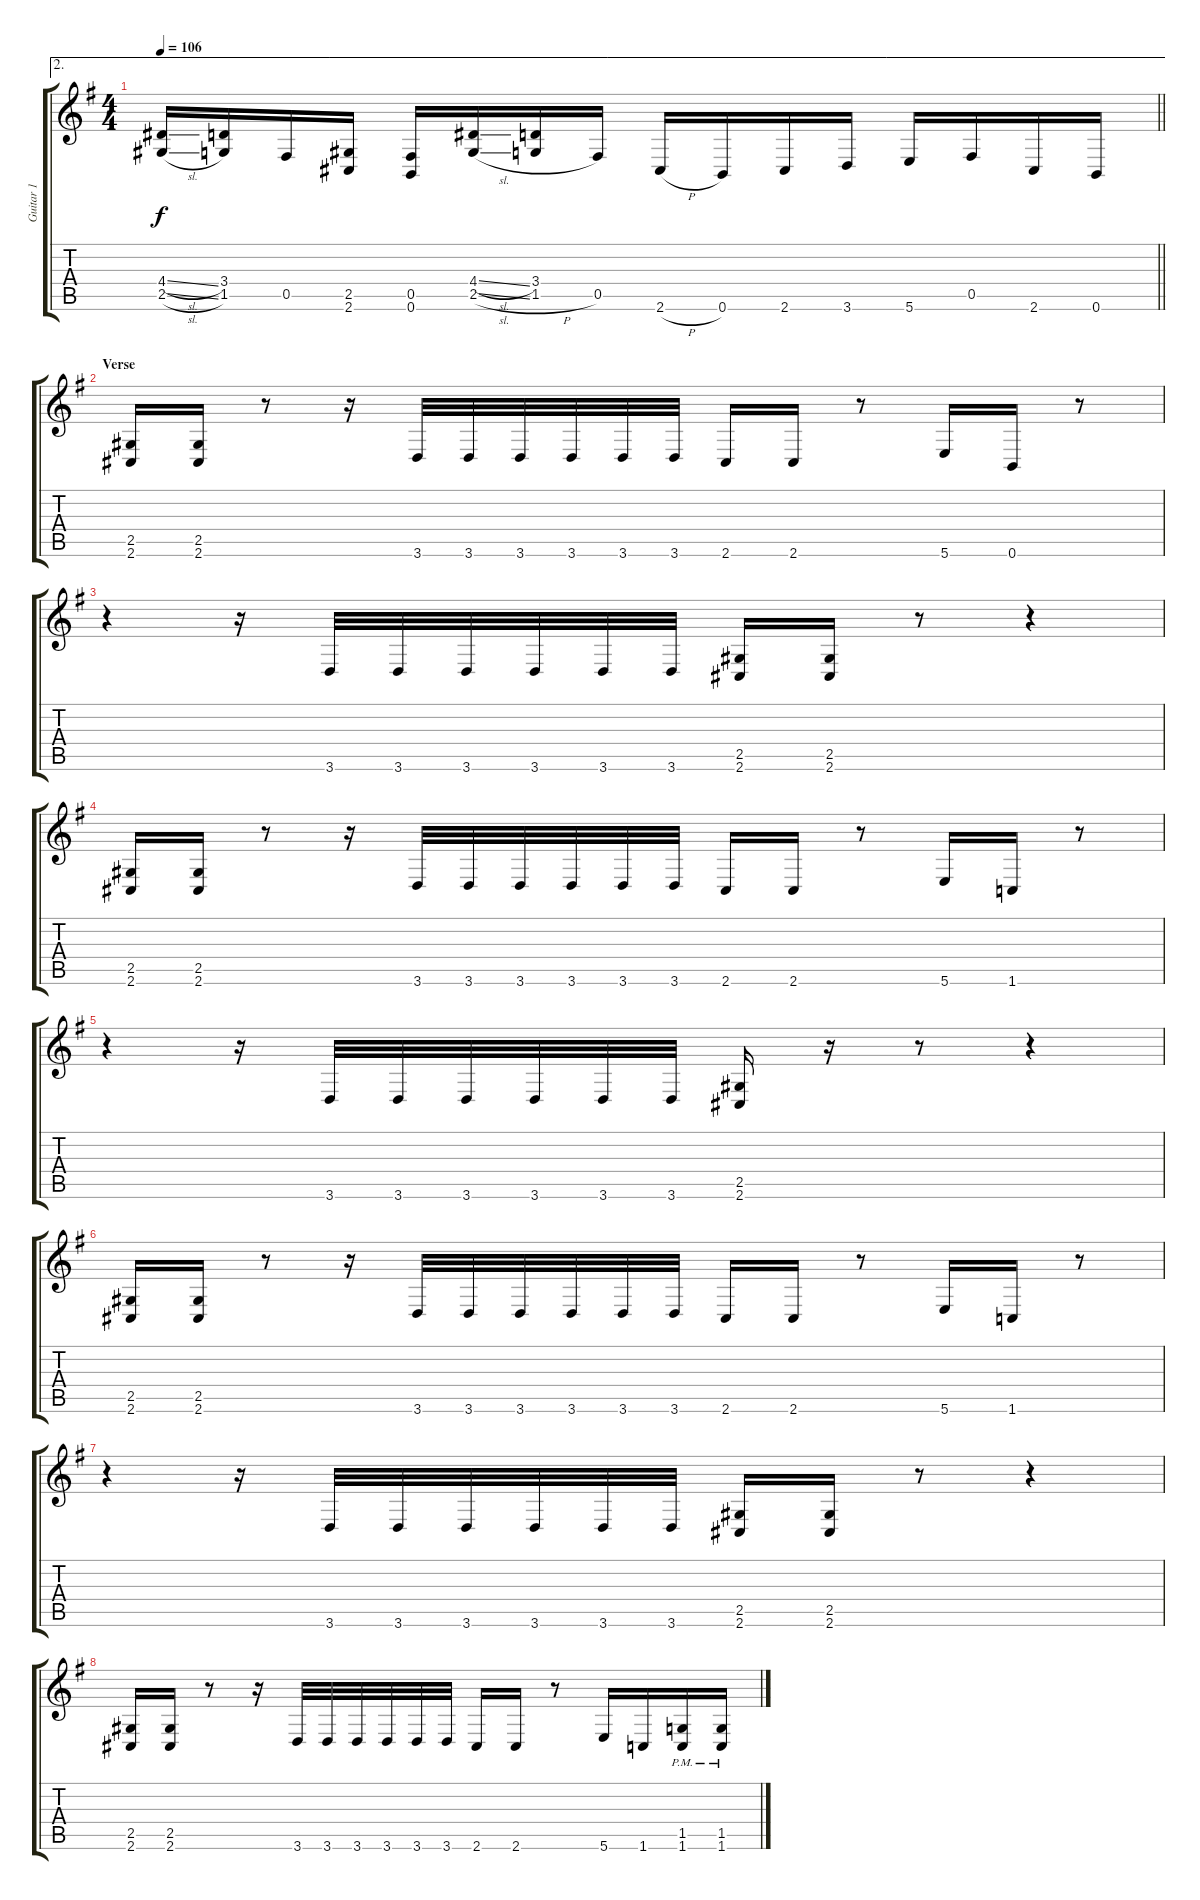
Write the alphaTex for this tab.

\track ("Guitar 1" "Guitar 1") {instrument distortionguitar}
\staff {score tabs}
\tuning (Db4 Ab3 E3 B2 Gb2 B1) {hide}
\ae 2
\ts (4 4)
\tempo 106
\clef g2
\barLineRight lightlight
\ks g
(4.4{sl t} 2.5{sl t}).16{dy f} (3.4 1.5).16 0.5.16 (2.5 2.6).16 (0.5 0.6).16 (4.4{sl} 2.5{sl}).16 (3.4 1.5{h}).16 0.5.16 2.6{h}.16 0.6.16 2.6.16 3.6.16 5.6.16 0.5.16 2.6.16 0.6.16 |
\section ("" "Verse")
(2.5 2.6).16 (2.5 2.6).16 r.8 r.16 3.6.32 3.6.32 3.6.32 3.6.32 3.6.32 3.6.32 2.6.16 2.6.16 r.8 5.6.16 0.6.16 r.8 |
r.4 r.16 3.6.32 3.6.32 3.6.32 3.6.32 3.6.32 3.6.32 (2.5 2.6).16 (2.5 2.6).16 r.8 r.4 |
(2.5 2.6).16 (2.5 2.6).16 r.8 r.16 3.6.32 3.6.32 3.6.32 3.6.32 3.6.32 3.6.32 2.6.16 2.6.16 r.8 5.6.16 1.6.16 r.8 |
r.4 r.16 3.6.32 3.6.32 3.6.32 3.6.32 3.6.32 3.6.32 (2.5 2.6).16 r.16 r.8 r.4 |
(2.5 2.6).16 (2.5 2.6).16 r.8 r.16 3.6.32 3.6.32 3.6.32 3.6.32 3.6.32 3.6.32 2.6.16 2.6.16 r.8 5.6.16 1.6.16 r.8 |
r.4 r.16 3.6.32 3.6.32 3.6.32 3.6.32 3.6.32 3.6.32 (2.5 2.6).16 (2.5 2.6).16 r.8 r.4 |
(2.5 2.6).16 (2.5 2.6).16 r.8 r.16 3.6.32 3.6.32 3.6.32 3.6.32 3.6.32 3.6.32 2.6.16 2.6.16 r.8 5.6.16 1.6.16 (1.5{pm} 1.6{pm}).16 (1.5{pm} 1.6{pm}).16
